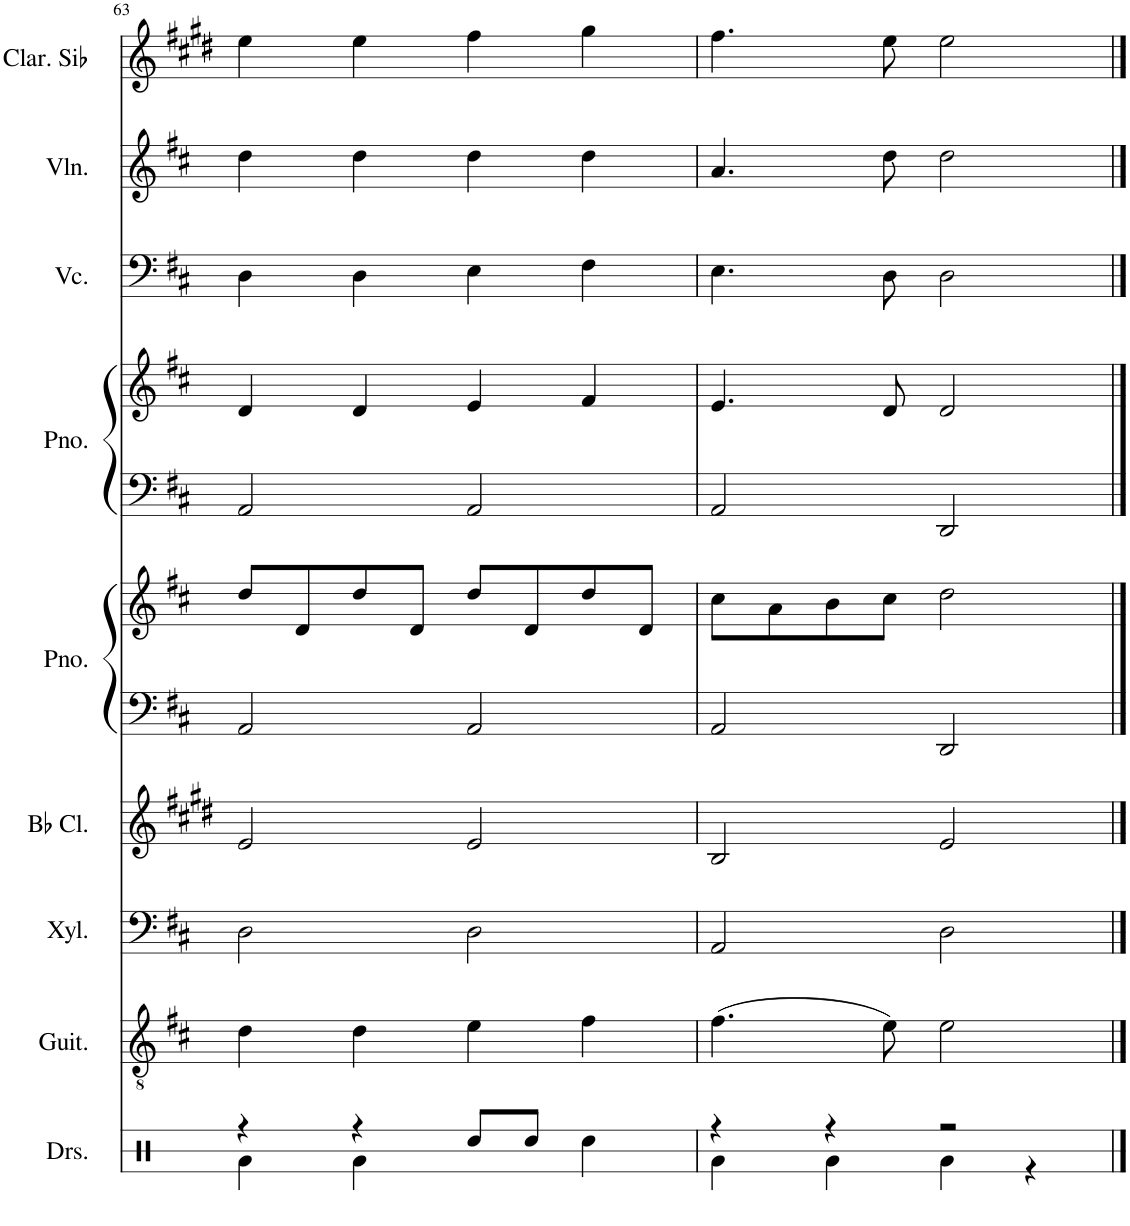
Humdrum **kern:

**kern	**kern	**kern	**kern	**kern	**kern	**kern	**kern	**kern	**kern	**kern
*part9	*part8	*part7	*part6	*part5	*part5	*part4	*part4	*part3	*part2	*part1
*staff11	*staff10	*staff9	*staff8	*staff7	*staff6	*staff5	*staff4	*staff3	*staff2	*staff1
*I"Drumset	*I"Classical Guitar	*I"Xylophone	*I"Bb Clarinet	*I"Piano	*	*I"Piano	*	*I"Violoncello	*I"Violin	*I"Clarinette en Sib
*I'Drs.	*I'Guit.	*I'Xyl.	*I'Bb Cl.	*I'Pno.	*	*I'Pno.	*	*I'Vc.	*I'Vln.	*I'Clar. Sib
!!LO:PB:g=z
*clefX	*clefGv2	*clefF4	*clefG2	*clefF4	*clefG2	*clefF4	*clefG2	*clefF4	*clefG2	*clefG2
*	*	*Trd-7c-12	*Trd1c2	*	*	*	*	*	*	*Trd1c2
*k[]	*k[f#c#]	*k[f#c#]	*k[f#c#g#d#]	*k[f#c#]	*k[f#c#]	*k[f#c#]	*k[f#c#]	*k[f#c#]	*k[f#c#]	*k[f#c#g#d#]
*M4/4	*M4/4	*M4/4	*M4/4	*M4/4	*M4/4	*M4/4	*M4/4	*M4/4	*M4/4	*M4/4
=63	=63	=63	=63	=63	=63	=63	=63	=63	=63	=63
*^	*	*	*	*	*	*	*	*	*	*
4r	4Ra\	4d\	2D\	2e/	2AA/	8dd/L	2AA/	4d/	4D\	4dd\	4ee\
.	.	.	.	.	.	8d/	.	.	.	.	.
4r	4Ra\	4d\	.	.	.	8dd/	.	4d/	4D\	4dd\	4ee\
.	.	.	.	.	.	8d/J	.	.	.	.	.
8Rcc/L	2ryy	4e\	2D\	2e/	2AA/	8dd/L	2AA/	4e/	4E\	4dd\	4ff#\
8Rcc/J	.	.	.	.	.	8d/	.	.	.	.	.
4Rcc\	.	4f#\	.	.	.	8dd/	.	4f#/	4F#\	4dd\	4gg#\
.	.	.	.	.	.	8d/J	.	.	.	.	.
=64	=64	=64	=64	=64	=64	=64	=64	=64	=64	=64	=64
4r	4Ra\	(4.f#\	2AA/	2B/	2AA/	8cc#\L	2AA/	4.e/	4.E\	4.a/	4.ff#\
.	.	.	.	.	.	8a\	.	.	.	.	.
4r	4Ra\	.	.	.	.	8b\	.	.	.	.	.
.	.	8e\)	.	.	.	8cc#\J	.	8d/	8D\	8dd\	8ee\
2r	4Ra\	2e\	2D\	2e/	2DD/	2dd\	2DD/	2d/	2D\	2dd\	2ee\
.	4r	.	.	.	.	.	.	.	.	.	.
*v	*v	*	*	*	*	*	*	*	*	*	*
==	==	==	==	==	==	==	==	==	==	==
*-	*-	*-	*-	*-	*-	*-	*-	*-	*-	*-
